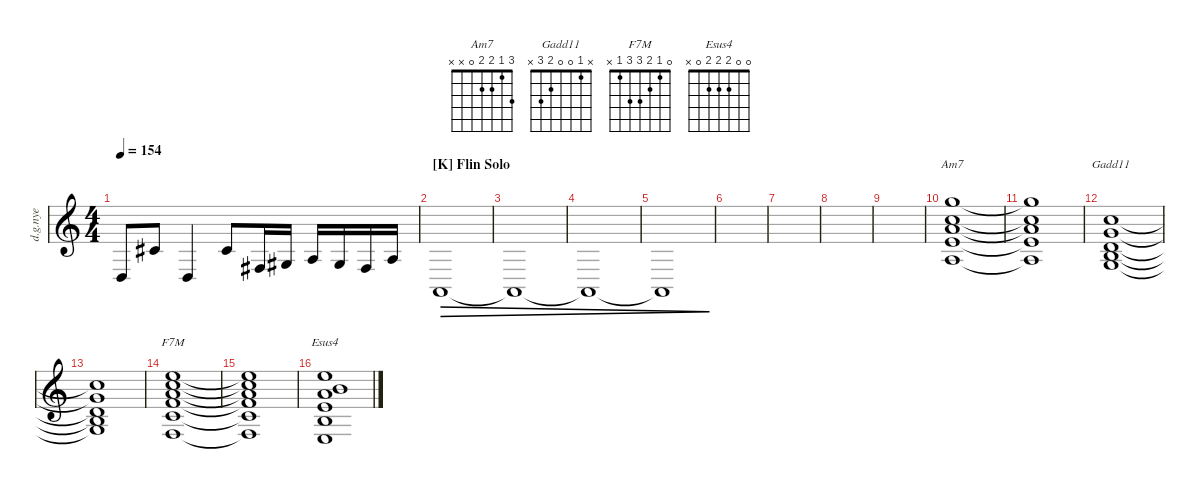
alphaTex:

\defaultSystemsLayout 4
\hideDynamics
\bracketExtendMode nobrackets
\otherSystemsTrackNameOrientation horizontal
\track ("Distortion Guitar Nye" "d.g.nye") {instrument distortionguitar}
\staff {score}
\tuning (E4 B3 G3 D3 A2 E2 A1)
\chord ("Am7" 3 1 2 2 0 x x) {showfingering false}
\chord ("Gadd11" x 1 0 0 2 3 x) {showfingering false}
\chord ("F7M" 0 1 2 3 3 1 x) {showfingering false}
\chord ("Esus4" 0 0 2 2 2 0 x) {showfingering false}
\ts (4 4)
\tempo 154
\clef g2
\ks c
5.7.8{dy mf beam Up} 4.5{acc #}.8{beam Up} 5.7.4{beam Up} 4.5{acc #}.8{beam Up} 2.6{acc #}.16{beam Up} 4.6{acc #}.16{beam Up} 5.6.16{beam Up} 4.6{acc #}.16{beam Up} 2.6{acc #}.16{beam Up} 0.5.16{beam Up} |
\section ("K" "Flin Solo")
0.7.1{dec beam Up} |
0.7{t}.1{dec beam Up} |
0.7{t}.1{dec beam Up} |
0.7{t}.1{dec beam Up} |
|
|
|
|
(0.5 2.4 2.3 1.2 3.1).1{ch "Am7" beam Up} |
(0.5{t} 2.4{t} 2.3{t} 1.2{t} 3.1{t}).1{beam Up} |
(1.2 0.3 3.6 2.5 0.4).1{ch "Gadd11" beam Up} |
(1.2{t} 0.3{t} 3.6{t} 2.5{t} 0.4{t}).1{beam Up} |
(1.6 3.5 3.4 2.3 1.2 0.1).1{ch "F7M" beam Up} |
(1.6{t} 3.5{t} 3.4{t} 2.3{t} 1.2{t} 0.1{t}).1{beam Up} |
(0.6 2.4 2.5 2.3 0.2 0.1).1{ch "Esus4" beam Up}
